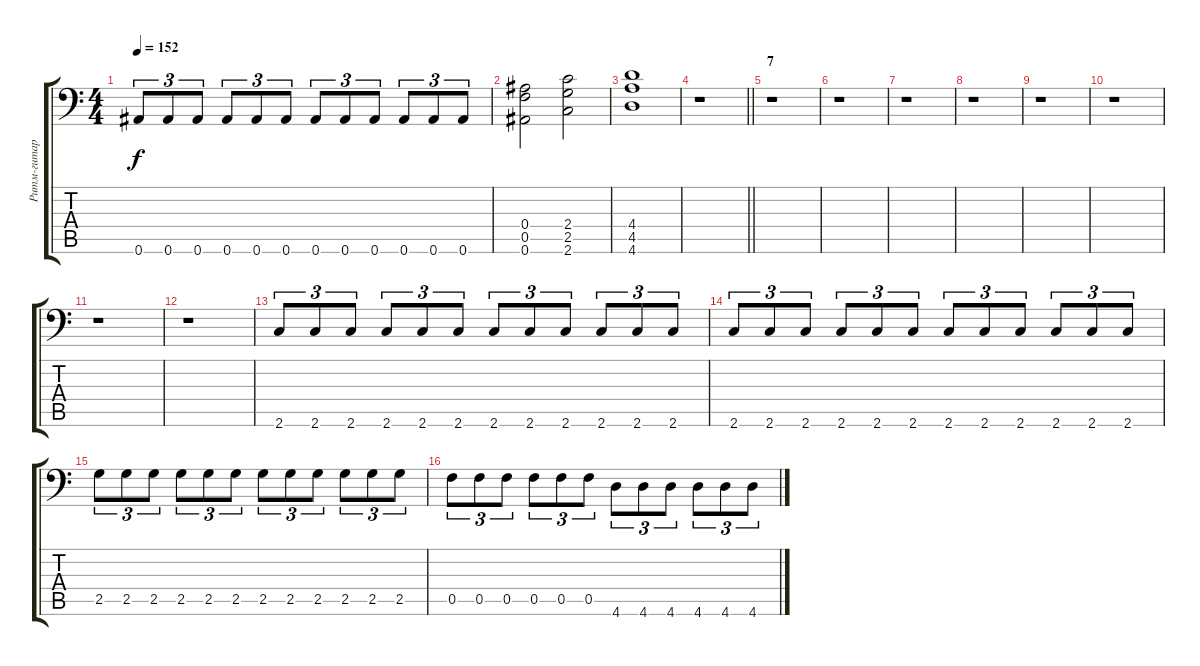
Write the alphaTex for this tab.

\track ("Ритм-гитара" "Ритм-гитар") {instrument distortionguitar}
\staff {score tabs}
\tuning (C4 G3 Eb3 Bb2 F2 Bb1) {hide}
\ts (4 4)
\tempo 152
\clef f4
\ks c
0.6.8{tu (3 2) dy f} 0.6.8{tu (3 2)} 0.6.8{tu (3 2)} 0.6.8{tu (3 2)} 0.6.8{tu (3 2)} 0.6.8{tu (3 2)} 0.6.8{tu (3 2)} 0.6.8{tu (3 2)} 0.6.8{tu (3 2)} 0.6.8{tu (3 2)} 0.6.8{tu (3 2)} 0.6.8{tu (3 2)} |
(0.4 0.5 0.6).2 (2.4 2.5 2.6).2 |
(4.4 4.5 4.6).1 |
\barLineRight lightlight
r.1 |
\section ("" "7")
r.1 |
r.1 |
r.1 |
r.1 |
r.1 |
r.1 |
r.1 |
r.1 |
2.6.8{tu (3 2)} 2.6.8{tu (3 2)} 2.6.8{tu (3 2)} 2.6.8{tu (3 2)} 2.6.8{tu (3 2)} 2.6.8{tu (3 2)} 2.6.8{tu (3 2)} 2.6.8{tu (3 2)} 2.6.8{tu (3 2)} 2.6.8{tu (3 2)} 2.6.8{tu (3 2)} 2.6.8{tu (3 2)} |
2.6.8{tu (3 2)} 2.6.8{tu (3 2)} 2.6.8{tu (3 2)} 2.6.8{tu (3 2)} 2.6.8{tu (3 2)} 2.6.8{tu (3 2)} 2.6.8{tu (3 2)} 2.6.8{tu (3 2)} 2.6.8{tu (3 2)} 2.6.8{tu (3 2)} 2.6.8{tu (3 2)} 2.6.8{tu (3 2)} |
2.5.8{tu (3 2)} 2.5.8{tu (3 2)} 2.5.8{tu (3 2)} 2.5.8{tu (3 2)} 2.5.8{tu (3 2)} 2.5.8{tu (3 2)} 2.5.8{tu (3 2)} 2.5.8{tu (3 2)} 2.5.8{tu (3 2)} 2.5.8{tu (3 2)} 2.5.8{tu (3 2)} 2.5.8{tu (3 2)} |
0.5.8{tu (3 2)} 0.5.8{tu (3 2)} 0.5.8{tu (3 2)} 0.5.8{tu (3 2)} 0.5.8{tu (3 2)} 0.5.8{tu (3 2)} 4.6.8{tu (3 2)} 4.6.8{tu (3 2)} 4.6.8{tu (3 2)} 4.6.8{tu (3 2)} 4.6.8{tu (3 2)} 4.6.8{tu (3 2)}
